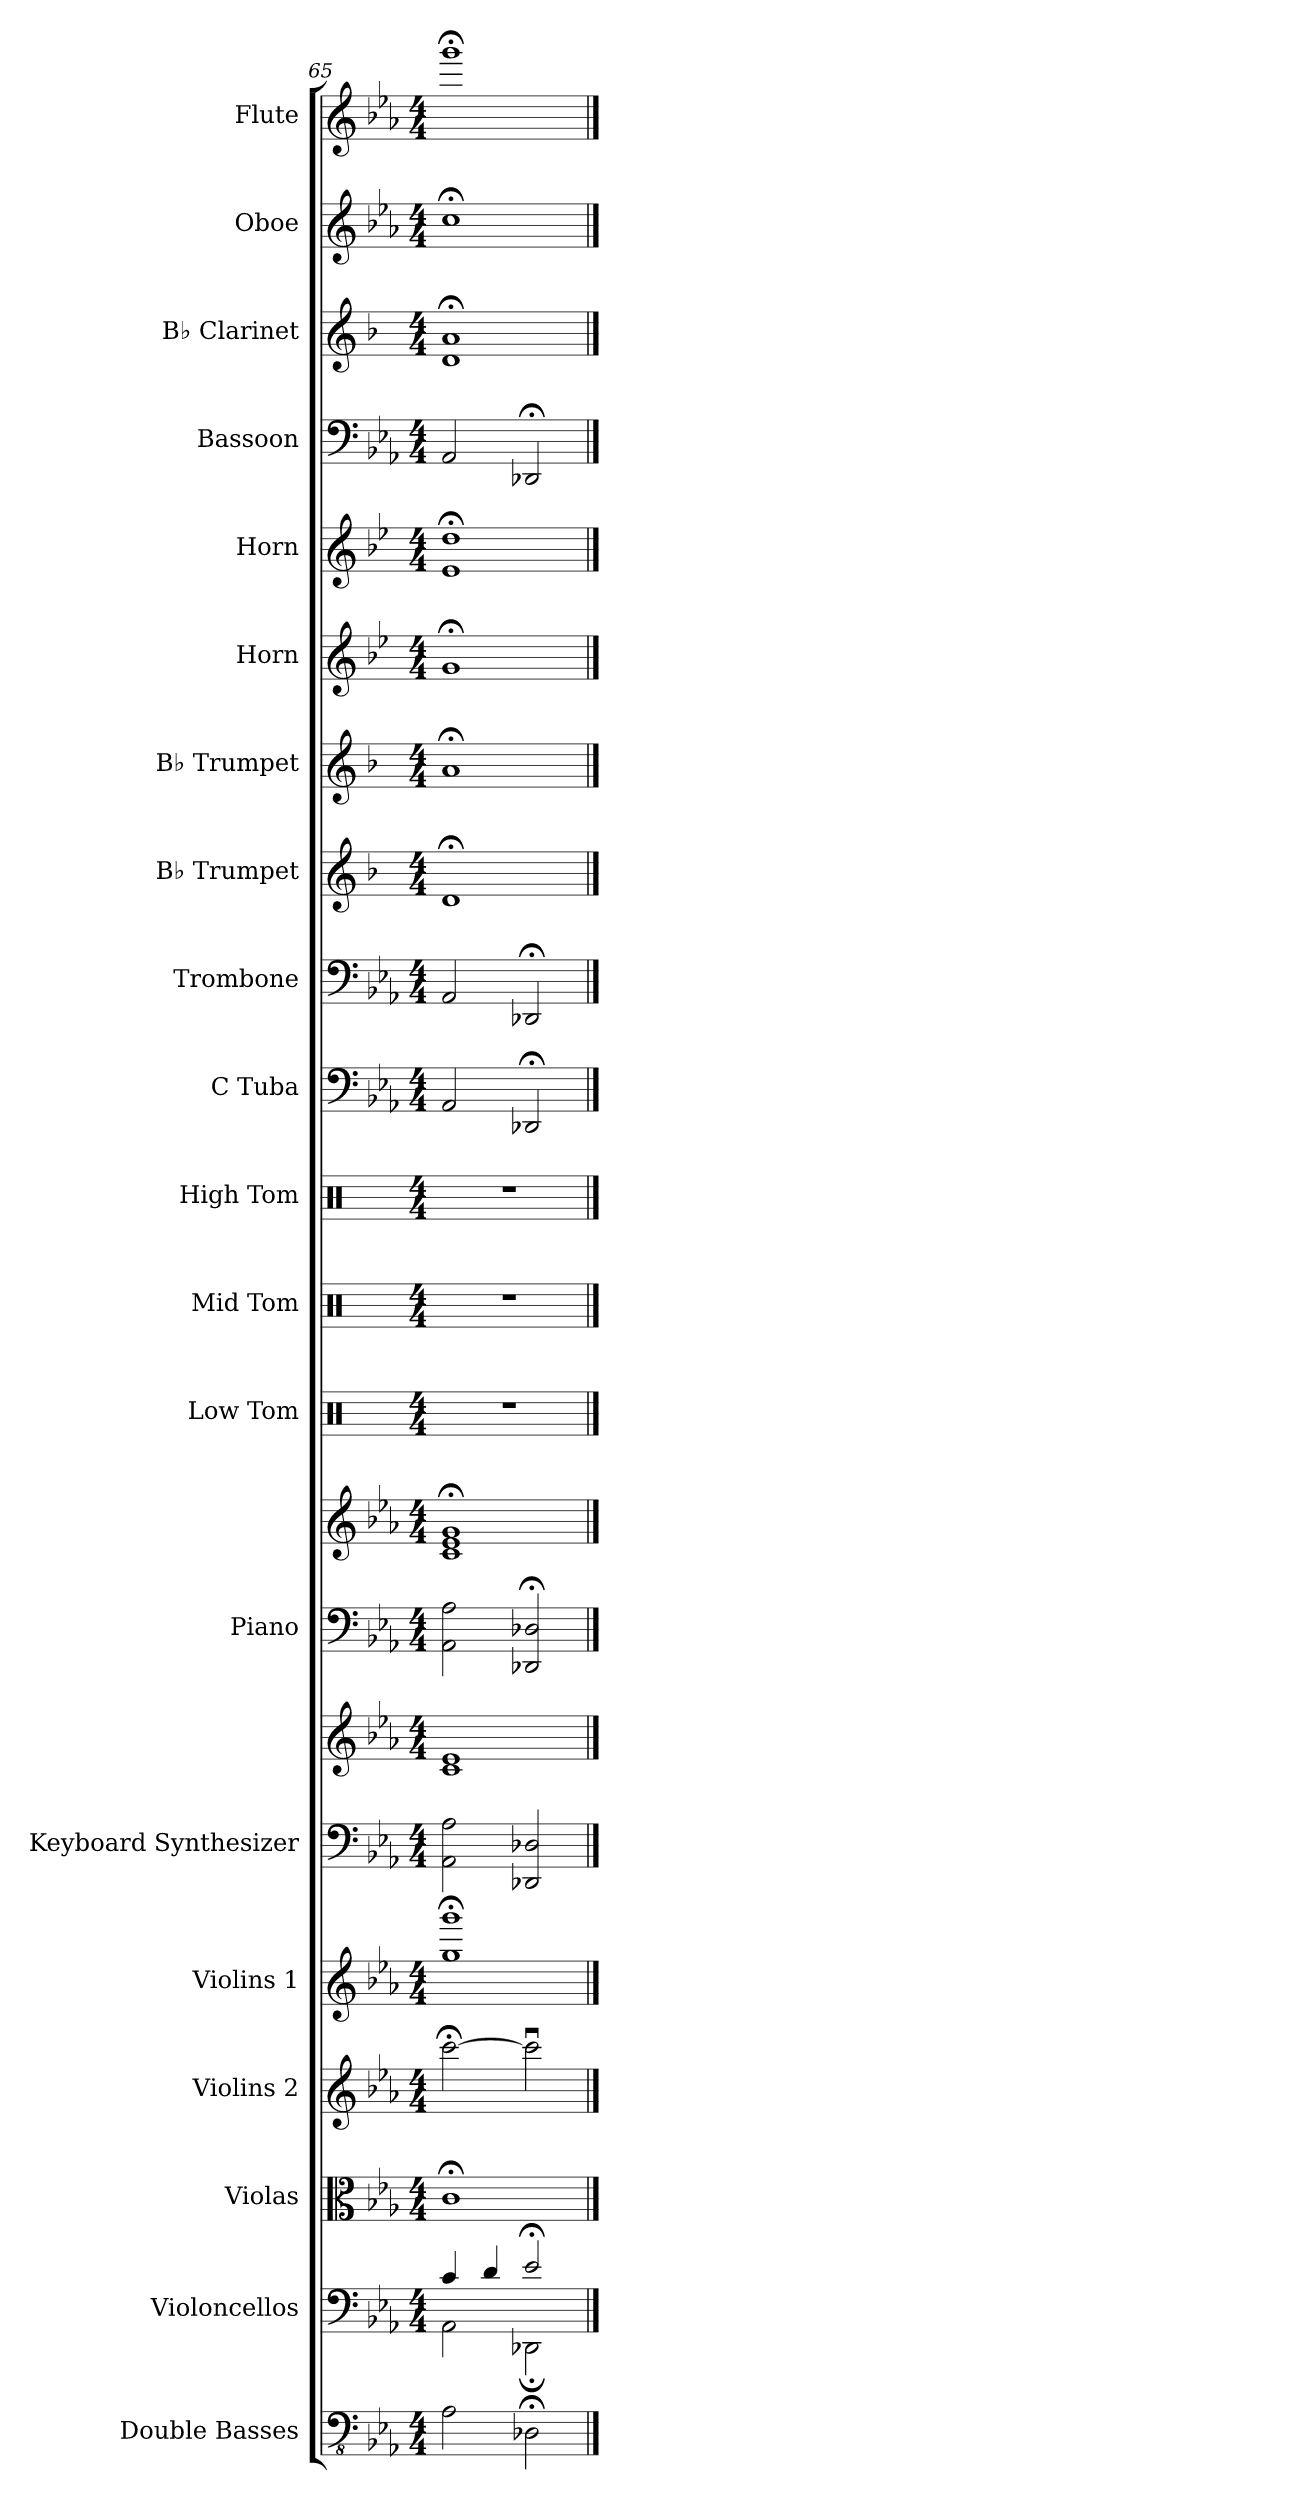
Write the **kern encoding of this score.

**kern	**kern	**kern	**kern	**kern	**kern	**kern	**kern	**kern	**kern	**kern	**kern	**kern	**kern	**kern	**kern	**kern	**kern	**kern	**kern	**kern	**kern
*part20	*part19	*part18	*part17	*part16	*part15	*part15	*part14	*part14	*part13	*part12	*part11	*part10	*part9	*part8	*part7	*part6	*part5	*part4	*part3	*part2	*part1
*staff22	*staff21	*staff20	*staff19	*staff18	*staff17	*staff16	*staff15	*staff14	*staff13	*staff12	*staff11	*staff10	*staff9	*staff8	*staff7	*staff6	*staff5	*staff4	*staff3	*staff2	*staff1
*I"Double Basses	*I"Violoncellos	*I"Violas	*I"Violins 2	*I"Violins 1	*I"Keyboard Synthesizer	*	*I"Piano	*	*I"Low Tom	*I"Mid Tom	*I"High Tom	*I"C Tuba	*I"Trombone	*I"B♭ Trumpet	*I"B♭ Trumpet	*I"Horn	*I"Horn	*I"Bassoon	*I"B♭ Clarinet	*I"Oboe	*I"Flute
*I'Dbs.	*I'Vlcs.	*I'Vlas.	*I'Vlns. 2	*I'Vlns. 1	*I'Synth.	*	*I'Pno.	*	*I'L. To.	*I'M. To.	*I'H. To.	*I'C Tu.	*I'Trb.	*I'B♭ Tpt.	*I'B♭ Tpt.	*I'Hn.	*I'Hn.	*I'Bsn.	*I'B♭ Cl.	*I'Ob.	*I'Fl.
*clefFv4	*clefF4	*clefC3	*clefG2	*clefG2	*clefF4	*clefG2	*clefF4	*clefG2	*clefX	*clefX	*clefX	*clefF4	*clefF4	*clefG2	*clefG2	*clefG2	*clefG2	*clefF4	*clefG2	*clefG2	*clefG2
*	*	*	*	*	*	*	*	*	*	*	*	*	*	*ITrd1c2	*ITrd1c2	*ITrd4c7	*ITrd4c7	*	*ITrd1c2	*	*
*k[b-e-a-]	*k[b-e-a-]	*k[b-e-a-]	*k[b-e-a-]	*k[b-e-a-]	*k[b-e-a-]	*k[b-e-a-]	*k[b-e-a-]	*k[b-e-a-]	*k[]	*k[]	*k[]	*k[b-e-a-]	*k[b-e-a-]	*k[b-e-a-]	*k[b-e-a-]	*k[b-e-a-]	*k[b-e-a-]	*k[b-e-a-]	*k[b-e-a-]	*k[b-e-a-]	*k[b-e-a-]
*E-:	*E-:	*E-:	*E-:	*E-:	*E-:	*E-:	*E-:	*E-:	*C:	*C:	*C:	*E-:	*E-:	*E-:	*E-:	*E-:	*E-:	*E-:	*E-:	*E-:	*E-:
*M4/4	*M4/4	*M4/4	*M4/4	*M4/4	*M4/4	*M4/4	*M4/4	*M4/4	*M4/4	*M4/4	*M4/4	*M4/4	*M4/4	*M4/4	*M4/4	*M4/4	*M4/4	*M4/4	*M4/4	*M4/4	*M4/4
=65	=65	=65	=65	=65	=65	=65	=65	=65	=65	=65	=65	=65	=65	=65	=65	=65	=65	=65	=65	=65	=65
*	*^	*	*	*	*	*	*	*	*	*	*	*	*	*	*	*	*^	*	*^	*	*
2AA-\	4c/	2AA-\	1c;<	[2ccc;<\	1gg;< 1ggg;<	2AA-\ 2A-\	1c 1e-	2AA-\ 2A-\	1c;< 1e-;< 1g;<	1r	1r	1r	2AA-/	2AA-/	1c;<	1g;<	1c;<	1g;<	1A-	2AA-/	1g;<	1c	1cc;<	1ggg;<
.	4d/	.	.	.	.	.	.	.	.	.	.	.	.	.	.	.	.	.	.	.	.	.	.	.
2DD-X;<\	2e-;</	2DD-X;\	.	2cccu\]	.	2DD-X/ 2D-X/	.	2DD-X/;< 2D-X/;<	.	.	.	.	2DD-X;</	2DD-X;</	.	.	.	.	.	2DD-X;</	.	.	.	.
*	*v	*v	*	*	*	*	*	*	*	*	*	*	*	*	*	*	*	*v	*v	*	*v	*v	*	*
==	==	==	==	==	==	==	==	==	==	==	==	==	==	==	==	==	==	==	==	==	==
*-	*-	*-	*-	*-	*-	*-	*-	*-	*-	*-	*-	*-	*-	*-	*-	*-	*-	*-	*-	*-	*-
